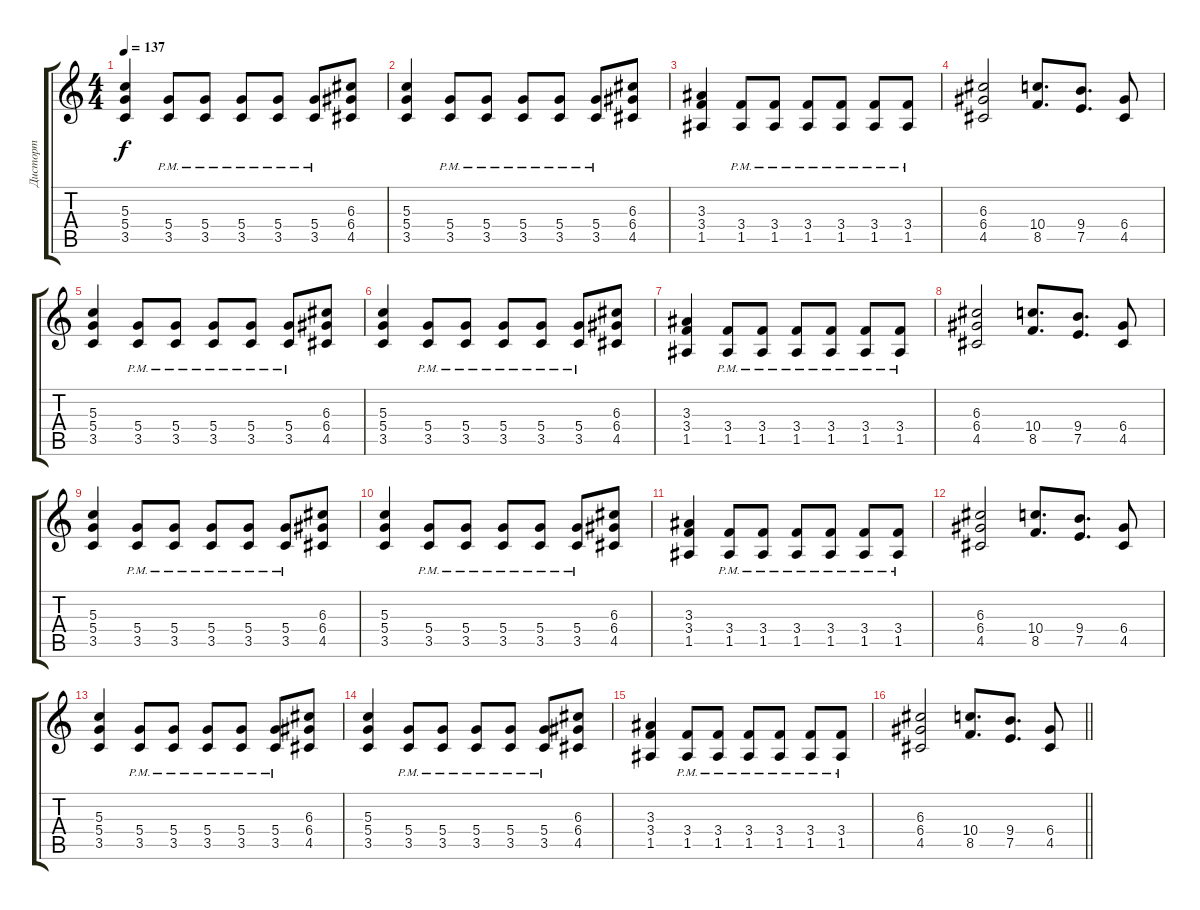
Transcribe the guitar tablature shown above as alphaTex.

\track ("Дисторт" "Дисторт") {instrument distortionguitar}
\staff {score tabs}
\tuning (E4 B3 G3 D3 A2 E2) {hide}
\ts (4 4)
\tempo 137
\clef g2
\ks c
(5.3 5.4 3.5).4{dy f} (5.4{pm} 3.5{pm}).8 (5.4{pm} 3.5{pm}).8 (5.4{pm} 3.5{pm}).8 (5.4{pm} 3.5{pm}).8 (5.4{pm} 3.5{pm}).8 (6.3 6.4 4.5).8 |
(5.3 5.4 3.5).4 (5.4{pm} 3.5{pm}).8 (5.4{pm} 3.5{pm}).8 (5.4{pm} 3.5{pm}).8 (5.4{pm} 3.5{pm}).8 (5.4{pm} 3.5{pm}).8 (6.3 6.4 4.5).8 |
(3.3 3.4 1.5).4 (3.4{pm} 1.5{pm}).8 (3.4{pm} 1.5{pm}).8 (3.4{pm} 1.5{pm}).8 (3.4{pm} 1.5{pm}).8 (3.4{pm} 1.5{pm}).8 (3.4{pm} 1.5{pm}).8 |
(6.3 6.4 4.5).2 (10.4 8.5).8{d} (9.4 7.5).8{d} (6.4 4.5).8 |
(5.3 5.4 3.5).4 (5.4{pm} 3.5{pm}).8 (5.4{pm} 3.5{pm}).8 (5.4{pm} 3.5{pm}).8 (5.4{pm} 3.5{pm}).8 (5.4{pm} 3.5{pm}).8 (6.3 6.4 4.5).8 |
(5.3 5.4 3.5).4 (5.4{pm} 3.5{pm}).8 (5.4{pm} 3.5{pm}).8 (5.4{pm} 3.5{pm}).8 (5.4{pm} 3.5{pm}).8 (5.4{pm} 3.5{pm}).8 (6.3 6.4 4.5).8 |
(3.3 3.4 1.5).4 (3.4{pm} 1.5{pm}).8 (3.4{pm} 1.5{pm}).8 (3.4{pm} 1.5{pm}).8 (3.4{pm} 1.5{pm}).8 (3.4{pm} 1.5{pm}).8 (3.4{pm} 1.5{pm}).8 |
(6.3 6.4 4.5).2 (10.4 8.5).8{d} (9.4 7.5).8{d} (6.4 4.5).8 |
(5.3 5.4 3.5).4 (5.4{pm} 3.5{pm}).8 (5.4{pm} 3.5{pm}).8 (5.4{pm} 3.5{pm}).8 (5.4{pm} 3.5{pm}).8 (5.4{pm} 3.5{pm}).8 (6.3 6.4 4.5).8 |
(5.3 5.4 3.5).4 (5.4{pm} 3.5{pm}).8 (5.4{pm} 3.5{pm}).8 (5.4{pm} 3.5{pm}).8 (5.4{pm} 3.5{pm}).8 (5.4{pm} 3.5{pm}).8 (6.3 6.4 4.5).8 |
(3.3 3.4 1.5).4 (3.4{pm} 1.5{pm}).8 (3.4{pm} 1.5{pm}).8 (3.4{pm} 1.5{pm}).8 (3.4{pm} 1.5{pm}).8 (3.4{pm} 1.5{pm}).8 (3.4{pm} 1.5{pm}).8 |
(6.3 6.4 4.5).2 (10.4 8.5).8{d} (9.4 7.5).8{d} (6.4 4.5).8 |
(5.3 5.4 3.5).4 (5.4{pm} 3.5{pm}).8 (5.4{pm} 3.5{pm}).8 (5.4{pm} 3.5{pm}).8 (5.4{pm} 3.5{pm}).8 (5.4{pm} 3.5{pm}).8 (6.3 6.4 4.5).8 |
(5.3 5.4 3.5).4 (5.4{pm} 3.5{pm}).8 (5.4{pm} 3.5{pm}).8 (5.4{pm} 3.5{pm}).8 (5.4{pm} 3.5{pm}).8 (5.4{pm} 3.5{pm}).8 (6.3 6.4 4.5).8 |
(3.3 3.4 1.5).4 (3.4{pm} 1.5{pm}).8 (3.4{pm} 1.5{pm}).8 (3.4{pm} 1.5{pm}).8 (3.4{pm} 1.5{pm}).8 (3.4{pm} 1.5{pm}).8 (3.4{pm} 1.5{pm}).8 |
\barLineRight lightlight
(6.3 6.4 4.5).2 (10.4 8.5).8{d} (9.4 7.5).8{d} (6.4 4.5).8
